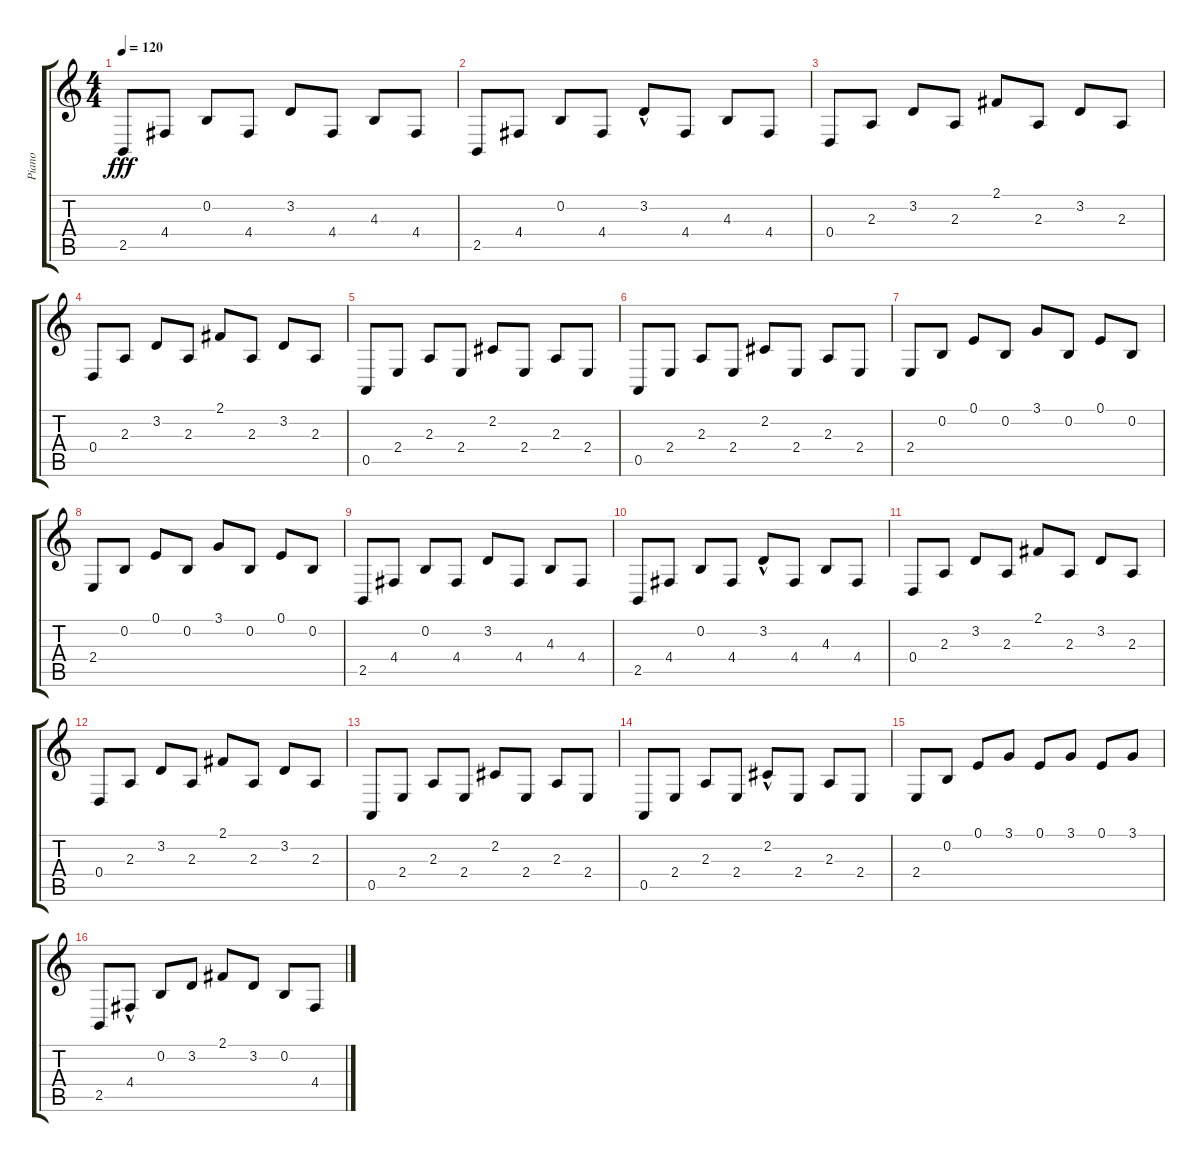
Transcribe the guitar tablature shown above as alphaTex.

\track ("Piano" "Piano") {instrument acousticgrandpiano}
\staff {score tabs}
\tuning (E4 B3 G3 D3 A2 E2) {hide}
\ts (4 4)
\tempo 120
\clef g2
\ks c
2.5.8{dy fff} 4.4.8 0.2.8 4.4.8 3.2.8 4.4.8 4.3.8 4.4.8 |
2.5.8 4.4.8 0.2.8 4.4.8 3.2{hac}.8 4.4.8 4.3.8 4.4.8 |
0.4.8 2.3.8 3.2.8 2.3.8 2.1.8 2.3.8 3.2.8 2.3.8 |
0.4.8 2.3.8 3.2.8 2.3.8 2.1.8 2.3.8 3.2.8 2.3.8 |
0.5.8 2.4.8 2.3.8 2.4.8 2.2.8 2.4.8 2.3.8 2.4.8 |
0.5.8 2.4.8 2.3.8 2.4.8 2.2.8 2.4.8 2.3.8 2.4.8 |
2.4.8 0.2.8 0.1.8 0.2.8 3.1.8 0.2.8 0.1.8 0.2.8 |
2.4.8 0.2.8 0.1.8 0.2.8 3.1.8 0.2.8 0.1.8 0.2.8 |
2.5.8 4.4.8 0.2.8 4.4.8 3.2.8 4.4.8 4.3.8 4.4.8 |
2.5.8 4.4.8 0.2.8 4.4.8 3.2{hac}.8 4.4.8 4.3.8 4.4.8 |
0.4.8 2.3.8 3.2.8 2.3.8 2.1.8 2.3.8 3.2.8 2.3.8 |
0.4.8 2.3.8 3.2.8 2.3.8 2.1.8 2.3.8 3.2.8 2.3.8 |
0.5.8 2.4.8 2.3.8 2.4.8 2.2.8 2.4.8 2.3.8 2.4.8 |
0.5.8 2.4.8 2.3.8 2.4.8 2.2{hac}.8 2.4.8 2.3.8 2.4.8 |
2.4.8 0.2.8 0.1.8 3.1.8 0.1.8 3.1.8 0.1.8 3.1.8 |
2.5.8 4.4{hac}.8 0.2.8 3.2.8 2.1.8 3.2.8 0.2.8 4.4.8
